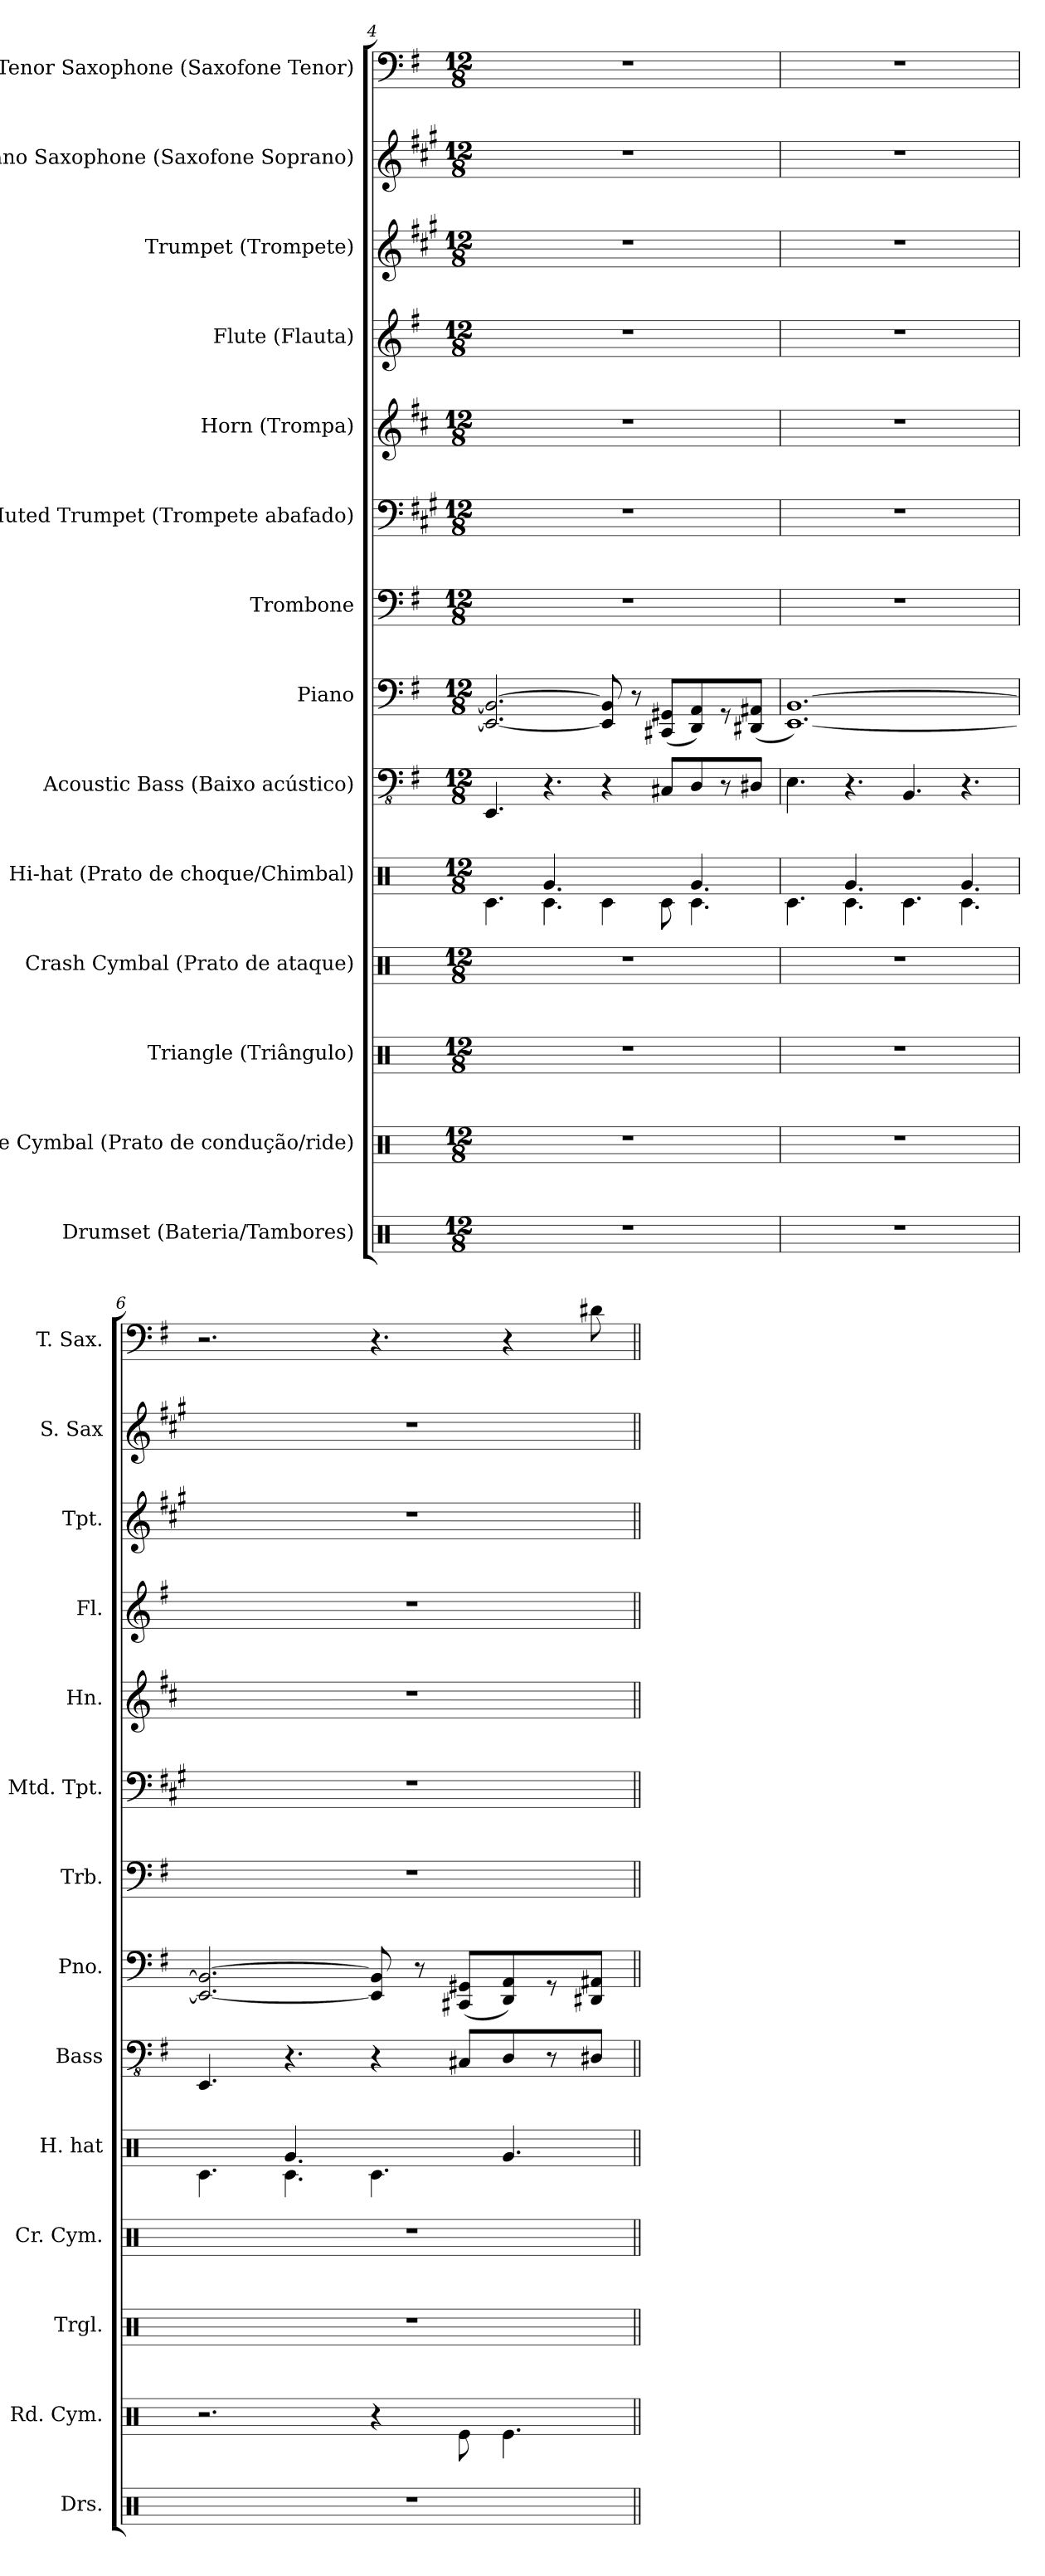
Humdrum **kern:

**kern	**kern	**kern	**kern	**kern	**kern	**kern	**kern	**kern	**kern	**kern	**kern	**kern	**kern
*part14	*part13	*part12	*part11	*part10	*part9	*part8	*part7	*part6	*part5	*part4	*part3	*part2	*part1
*staff14	*staff13	*staff12	*staff11	*staff10	*staff9	*staff8	*staff7	*staff6	*staff5	*staff4	*staff3	*staff2	*staff1
*I"Drumset (Bateria/Tambores)	*I"Ride Cymbal (Prato de condução/ride)	*I"Triangle (Triângulo)	*I"Crash Cymbal (Prato de ataque)	*I"Hi-hat (Prato de choque/Chimbal)	*I"Acoustic Bass (Baixo acústico)	*I"Piano	*I"Trombone	*I"Muted Trumpet (Trompete abafado)	*I"Horn (Trompa)	*I"Flute (Flauta)	*I"Trumpet (Trompete)	*I"Soprano Saxophone (Saxofone Soprano)	*I"Tenor Saxophone (Saxofone Tenor)
*I'Drs.	*I'Rd. Cym.	*I'Trgl.	*I'Cr. Cym.	*I'H. hat	*I'Bass	*I'Pno.	*I'Trb.	*I'Mtd. Tpt.	*I'Hn.	*I'Fl.	*I'Tpt.	*I'S. Sax	*I'T. Sax.
!!LO:PB:g=z
*clefX	*clefX	*clefX	*clefX	*clefX	*clefFv4	*clefF4	*clefF4	*clefF4	*clefG2	*clefG2	*clefG2	*clefG2	*clefF4
*	*	*	*	*	*	*	*	*ITrd1c2	*ITrd4c7	*	*ITrd1c2	*ITrd1c2	*ITrd8c14
*k[]	*k[]	*k[]	*k[]	*k[]	*k[f#]	*k[f#]	*k[f#]	*k[f#]	*k[f#]	*k[f#]	*k[f#]	*k[f#]	*k[f#]
*M12/8	*M12/8	*M12/8	*M12/8	*M12/8	*M12/8	*M12/8	*M12/8	*M12/8	*M12/8	*M12/8	*M12/8	*M12/8	*M12/8
=4	=4	=4	=4	=4	=4	=4	=4	=4	=4	=4	=4	=4	=4
*	*	*	*	*^	*	*	*	*	*	*	*	*	*
1.r	1.r	1.r	1.r	4.Rc\	4.ryy	4.EEE/	2.EE/_ 2.BB/_	1.r	1.r	1.r	1.r	1.r	1.r	1.r
.	.	.	.	4.Rc\	4.Rg/	4.r	.	.	.	.	.	.	.	.
.	.	.	.	4Rc\	4.ryy	4r	8EE/] 8BB/]	.	.	.	.	.	.	.
.	.	.	.	.	.	.	8r	.	.	.	.	.	.	.
.	.	.	.	8Rc\	.	8CC#X/L	(8CC#X/ 8GG#X/L	.	.	.	.	.	.	.
.	.	.	.	4.Rc\	4.Rg/	8DD/	8DD/ 8AA/)	.	.	.	.	.	.	.
.	.	.	.	.	.	8r	8r	.	.	.	.	.	.	.
.	.	.	.	.	.	8DD#X/J	(8DD#X/ 8AA#X/J	.	.	.	.	.	.	.
=5	=5	=5	=5	=5	=5	=5	=5	=5	=5	=5	=5	=5	=5	=5
1.r	1.r	1.r	1.r	4.Rc\	4.ryy	4.EE\	[1.EE [1.BB)	1.r	1.r	1.r	1.r	1.r	1.r	1.r
.	.	.	.	4.Rc\	4.Rg/	4.r	.	.	.	.	.	.	.	.
.	.	.	.	4.Rc\	4.ryy	4.BBB/	.	.	.	.	.	.	.	.
.	.	.	.	4.Rc\	4.Rg/	4.r	.	.	.	.	.	.	.	.
=6	=6	=6	=6	=6	=6	=6	=6	=6	=6	=6	=6	=6	=6	=6
1.r	2.r	1.r	1.r	4.Rc\	4.ryy	4.EEE/	2.EE/_ 2.BB/_	1.r	1.r	1.r	1.r	1.r	1.r	2.r
.	.	.	.	4.Rc\	4.Rg/	4.r	.	.	.	.	.	.	.	.
.	4r	.	.	4.Rc\	4.ryy	4r	8EE/] 8BB/]	.	.	.	.	.	.	4.r
.	.	.	.	.	.	.	8r	.	.	.	.	.	.	.
.	8Re\	.	.	.	.	8CC#X/L	(8CC#X/ 8GG#X/L	.	.	.	.	.	.	.
.	4.Re\	.	.	4.rDyy	4.Rg/	8DD/	8DD/ 8AA/)	.	.	.	.	.	.	4r
.	.	.	.	.	.	8r	8r	.	.	.	.	.	.	.
.	.	.	.	.	.	8DD#X/J	8DD#X/ 8AA#X/J	.	.	.	.	.	.	8D#X\
*	*	*	*	*v	*v	*	*	*	*	*	*	*	*	*
=||	=||	=||	=||	=||	=||	=||	=||	=||	=||	=||	=||	=||	=||
*-	*-	*-	*-	*-	*-	*-	*-	*-	*-	*-	*-	*-	*-
